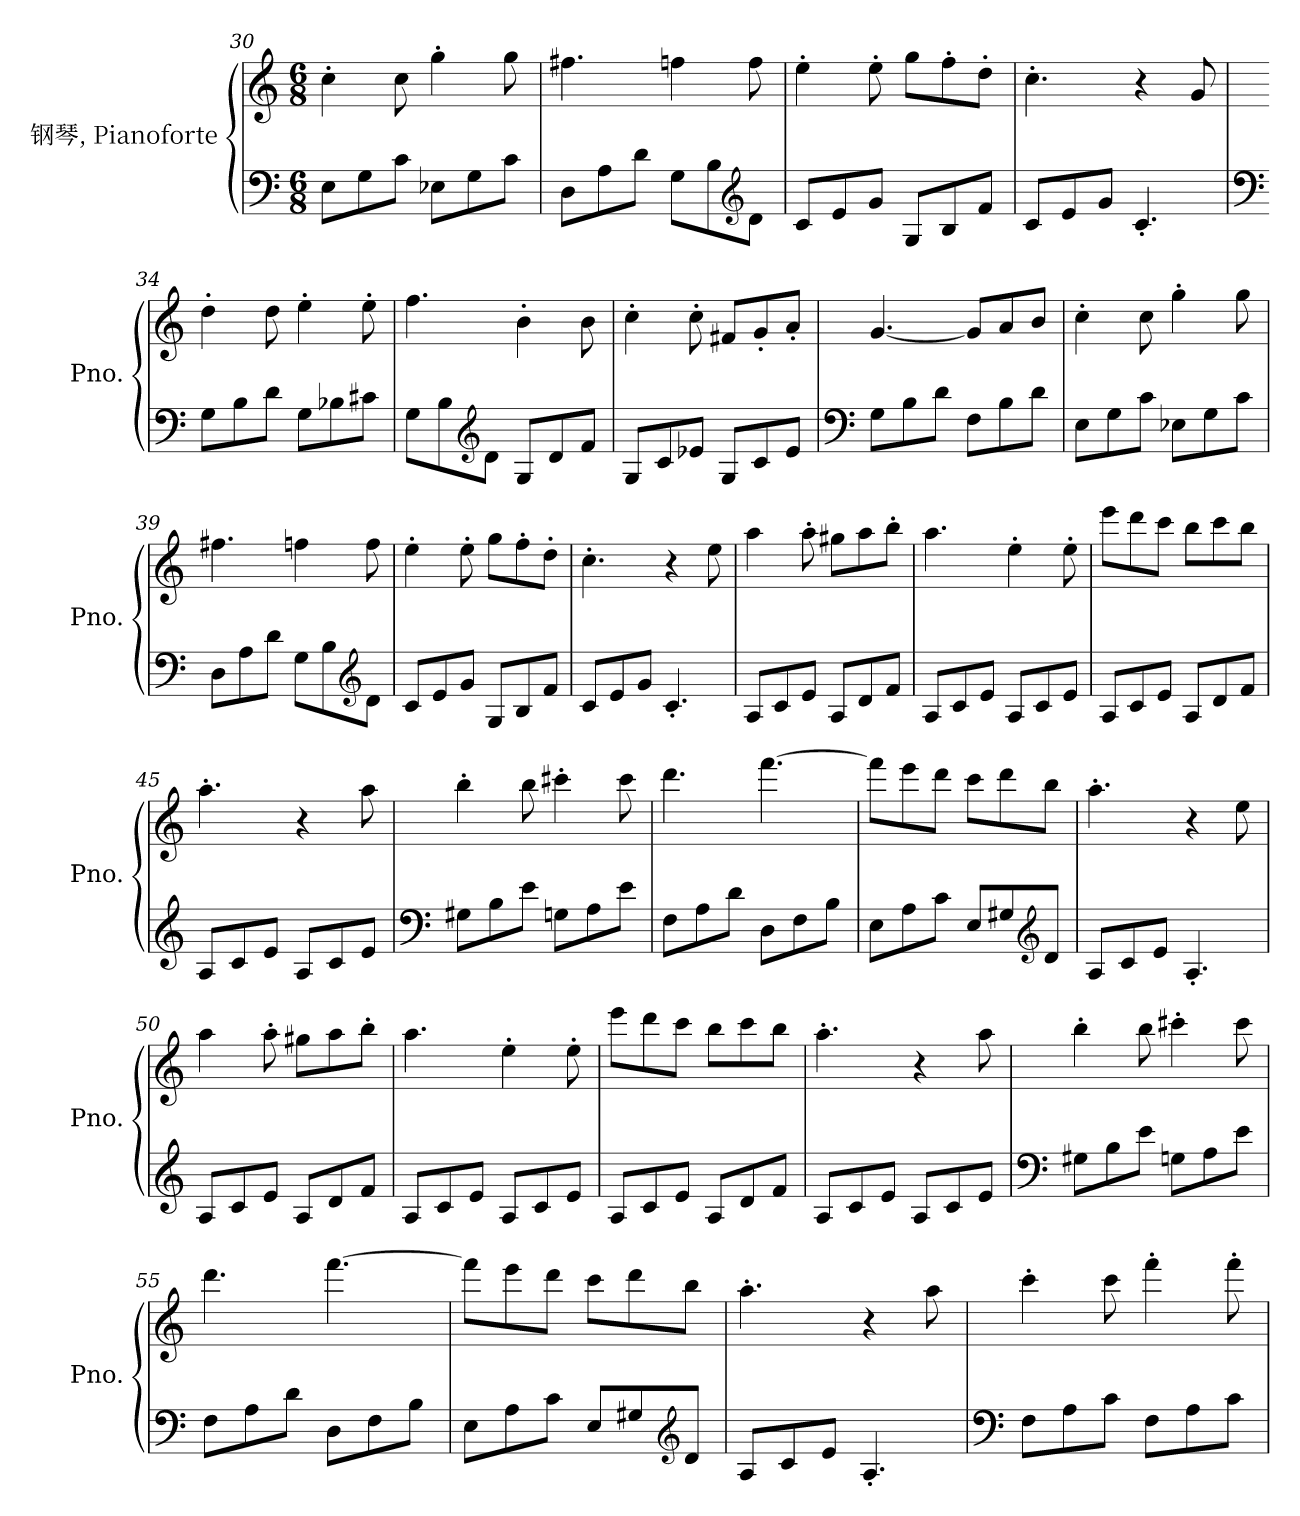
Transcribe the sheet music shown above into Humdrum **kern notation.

**kern	**kern
*part2	*part1
*staff2	*staff1
*I"钢琴, Pianoforte	*I"钢琴, Pianoforte
*I'Pno.	*I'Pno.
!!LO:PB:g=z
*clefF4	*clefG2
*k[]	*k[]
*M6/8	*M6/8
=30	=30
8E\L	4cc'\
8G\	.
8c\J	8cc\
8E-X\L	4gg'\
8G\	.
8c\J	8gg\
=31	=31
8D\L	4.ff#X\
8A\	.
8d\J	.
8G\L	4ffn\
8B\	.
*clefG2	*
8d\J	8ff\
=32	=32
8c/L	4ee'\
8e/	.
8g/J	8ee'\
8G/L	8gg\L
8B/	8ff'\
8f/J	8dd'\J
=33	=33
8c/L	4.cc'\
8e/	.
8g/J	.
4.c'/	4r
.	8g/
=34	=34
*clefF4	*
8G\L	4dd'\
8B\	.
8d\J	8dd\
8G\L	4ee'\
8B-X\	.
8c#X\J	8ee'\
!!LO:LB:g=z
=35	=35
8G\L	4.ff\
8B\	.
*clefG2	*
8d\J	.
8G/L	4b'\
8d/	.
8f/J	8b\
=36	=36
8G/L	4cc'\
8c/	.
8e-X/J	8cc'\
8G/L	8f#X/L
8c/	8g'/
8e-/J	8a'/J
=37	=37
*clefF4	*
8G\L	[4.g/
8B\	.
8d\J	.
8F\L	8g/L]
8B\	8a/
8d\J	8b/J
=38	=38
8E\L	4cc'\
8G\	.
8c\J	8cc\
8E-X\L	4gg'\
8G\	.
8c\J	8gg\
=39	=39
8D\L	4.ff#X\
8A\	.
8d\J	.
8G\L	4ffn\
8B\	.
*clefG2	*
8d\J	8ff\
!!LO:LB:g=z
=40	=40
8c/L	4ee'\
8e/	.
8g/J	8ee'\
8G/L	8gg\L
8B/	8ff'\
8f/J	8dd'\J
=41	=41
8c/L	4.cc'\
8e/	.
8g/J	.
4.c'/	4r
.	8ee\
=42	=42
8A/L	4aa\
8c/	.
8e/J	8aa'\
8A/L	8gg#X\L
8d/	8aa\
8f/J	8bb'\J
=43	=43
8A/L	4.aa\
8c/	.
8e/J	.
8A/L	4ee'\
8c/	.
8e/J	8ee'\
=44	=44
8A/L	8eee\L
8c/	8ddd\
8e/J	8ccc\J
8A/L	8bb\L
8d/	8ccc\
8f/J	8bb\J
!!LO:LB:g=z
=45	=45
8A/L	4.aa'\
8c/	.
8e/J	.
8A/L	4r
8c/	.
8e/J	8aa\
=46	=46
*clefF4	*
8G#X\L	4bb'\
8B\	.
8e\J	8bb\
8Gn\L	4ccc#X'\
8A\	.
8e\J	8ccc#\
=47	=47
8F\L	4.ddd\
8A\	.
8d\J	.
8D\L	[4.fff\
8F\	.
8B\J	.
=48	=48
8E\L	8fff\L]
8A\	8eee\
8c\J	8ddd\J
8E/L	8ccc\L
8G#X/	8ddd\
*clefG2	*
8d/J	8bb\J
=49	=49
8A/L	4.aa'\
8c/	.
8e/J	.
4.A'/	4r
.	8ee\
!!LO:LB:g=z
=50	=50
8A/L	4aa\
8c/	.
8e/J	8aa'\
8A/L	8gg#X\L
8d/	8aa\
8f/J	8bb'\J
=51	=51
8A/L	4.aa\
8c/	.
8e/J	.
8A/L	4ee'\
8c/	.
8e/J	8ee'\
=52	=52
8A/L	8eee\L
8c/	8ddd\
8e/J	8ccc\J
8A/L	8bb\L
8d/	8ccc\
8f/J	8bb\J
=53	=53
8A/L	4.aa'\
8c/	.
8e/J	.
8A/L	4r
8c/	.
8e/J	8aa\
=54	=54
*clefF4	*
8G#X\L	4bb'\
8B\	.
8e\J	8bb\
8Gn\L	4ccc#X'\
8A\	.
8e\J	8ccc#\
!!LO:LB:g=z
=55	=55
8F\L	4.ddd\
8A\	.
8d\J	.
8D\L	[4.fff\
8F\	.
8B\J	.
=56	=56
8E\L	8fff\L]
8A\	8eee\
8c\J	8ddd\J
8E/L	8ccc\L
8G#X/	8ddd\
*clefG2	*
8d/J	8bb\J
=57	=57
8A/L	4.aa'\
8c/	.
8e/J	.
4.A'/	4r
.	8aa\
=58	=58
*clefF4	*
8F\L	4ccc'\
8A\	.
8c\J	8ccc\
8F\L	4fff'\
8A\	.
8c\J	8fff'\
=	=
*-	*-
